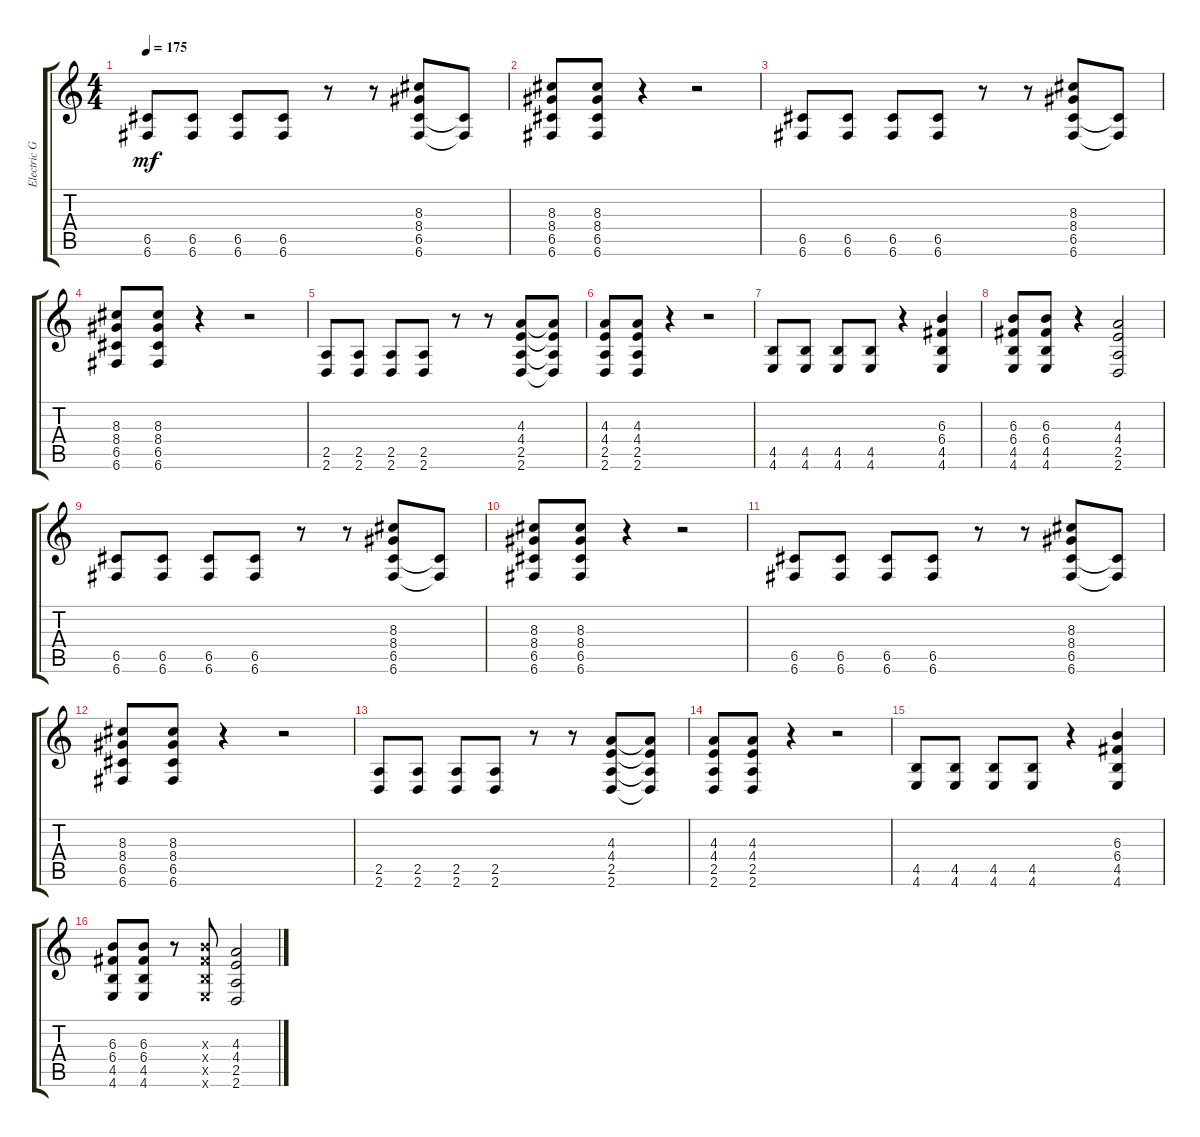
\track ("Electric Guitar" "Electric G") {instrument distortionguitar}
\staff {score tabs}
\tuning (D4 A3 F3 C3 G2 C2) {hide}
\ts (4 4)
\tempo 175
\clef g2
\ks c
(6.5 6.6).8{dy mf instrument distortionguitar} (6.5 6.6).8 (6.5 6.6).8 (6.5 6.6).8 r.8 r.8 (8.3 8.4 6.5 6.6).8 (6.5{t} 6.6{t}).8 |
(8.3 8.4 6.5 6.6).8 (8.3 8.4 6.5 6.6).8 r.4 r.2 |
(6.5 6.6).8 (6.5 6.6).8 (6.5 6.6).8 (6.5 6.6).8 r.8 r.8 (8.3 8.4 6.5 6.6).8 (6.5{t} 6.6{t}).8 |
(8.3 8.4 6.5 6.6).8 (8.3 8.4 6.5 6.6).8 r.4 r.2 |
(2.5 2.6).8 (2.5 2.6).8 (2.5 2.6).8 (2.5 2.6).8 r.8 r.8 (4.3 4.4 2.5 2.6).8 (4.3{t} 4.4{t} 2.5{t} 2.6{t}).8 |
(4.3 4.4 2.5 2.6).8 (4.3 4.4 2.5 2.6).8 r.4 r.2 |
(4.5 4.6).8 (4.5 4.6).8 (4.5 4.6).8 (4.5 4.6).8 r.4 (6.3 6.4 4.5 4.6).4 |
(6.3 6.4 4.5 4.6).8 (6.3 6.4 4.5 4.6).8 r.4 (4.3 4.4 2.5 2.6).2 |
(6.5 6.6).8 (6.5 6.6).8 (6.5 6.6).8 (6.5 6.6).8 r.8 r.8 (8.3 8.4 6.5 6.6).8 (6.5{t} 6.6{t}).8 |
(8.3 8.4 6.5 6.6).8 (8.3 8.4 6.5 6.6).8 r.4 r.2 |
(6.5 6.6).8 (6.5 6.6).8 (6.5 6.6).8 (6.5 6.6).8 r.8 r.8 (8.3 8.4 6.5 6.6).8 (6.5{t} 6.6{t}).8 |
(8.3 8.4 6.5 6.6).8 (8.3 8.4 6.5 6.6).8 r.4 r.2 |
(2.5 2.6).8 (2.5 2.6).8 (2.5 2.6).8 (2.5 2.6).8 r.8 r.8 (4.3 4.4 2.5 2.6).8 (4.3{t} 4.4{t} 2.5{t} 2.6{t}).8 |
(4.3 4.4 2.5 2.6).8 (4.3 4.4 2.5 2.6).8 r.4 r.2 |
(4.5 4.6).8 (4.5 4.6).8 (4.5 4.6).8 (4.5 4.6).8 r.4 (6.3 6.4 4.5 4.6).4 |
(6.3 6.4 4.5 4.6).8 (6.3 6.4 4.5 4.6).8 r.8 (6.3{x} 6.4{x} 4.5{x} 4.6{x}).8 (4.3 4.4 2.5 2.6).2
